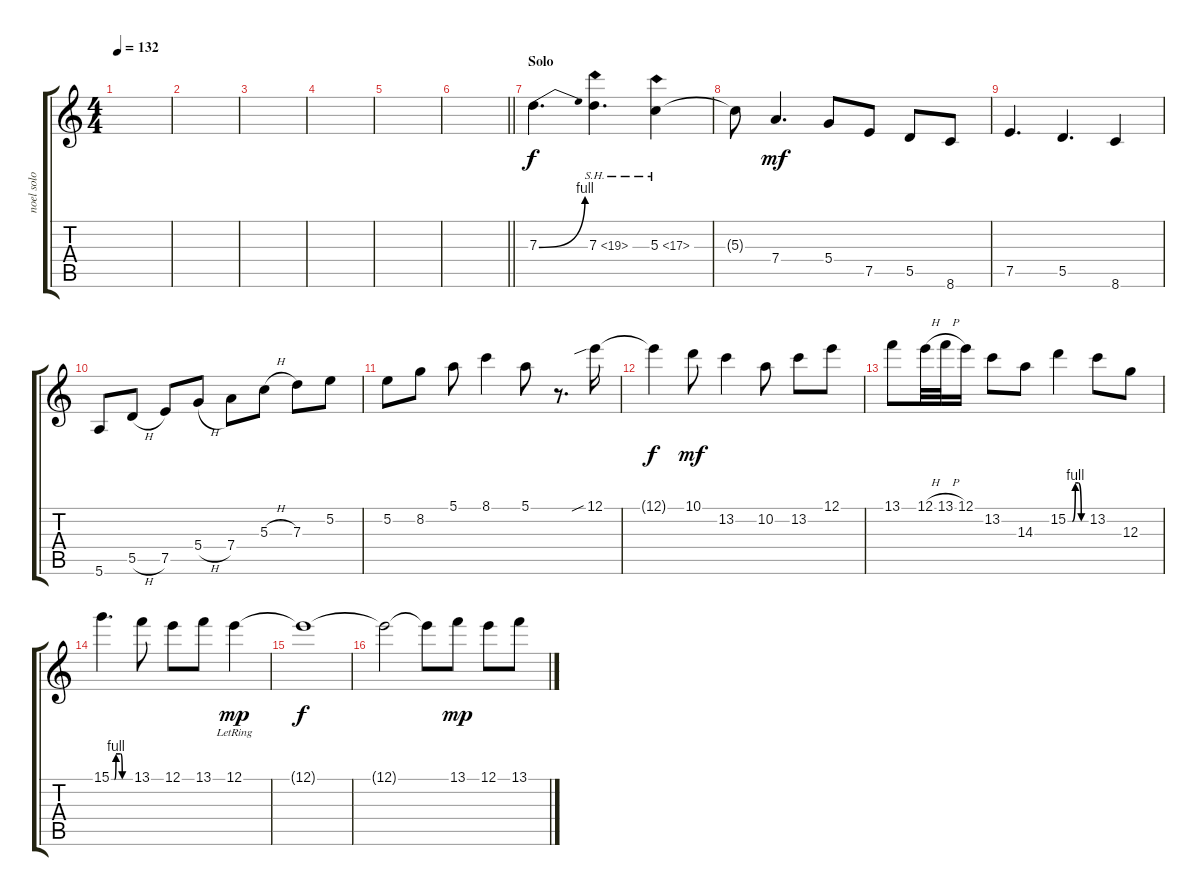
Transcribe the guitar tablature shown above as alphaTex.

\track ("noel solo" "noel solo") {instrument overdrivenguitar}
\staff {score tabs}
\tuning (E4 B3 G3 D3 A2 E2) {hide}
\ts (4 4)
\tempo 132
\clef g2
\ks c
|
|
|
|
|
\barLineRight lightlight
|
\section ("" "Solo")
7.3{be (bend 0 0 60 4)}.4{d} 7.3{sh 12}.4{d} 5.3{sh 12}.4 |
5.3{t}.8{dy f} 7.4.4{d dy mf} 5.4.8 7.5.8 5.5.8 8.6.8 |
7.5.4{d} 5.5.4{d} 8.6.4 |
5.6.8 5.5{h}.8 7.5.8 5.4{h}.8 7.4.8 5.3{h}.8 7.3.8 5.2.8 |
5.2.8 8.2.8 5.1.8 8.1.4 5.1.8 r.8{d} 12.1{sib}.16 |
12.1{t}.4{dy f} 10.1.8{dy mf} 13.2.4 10.2.8 13.2.8 12.1.8 |
13.1.8 12.1{h}.32 13.1{h}.32 12.1.16 13.2.8 14.3.8 15.2{be (custom 0 0 15 0 25 4 35 4 45 0 60 0)}.4 13.2.8 12.3.8 |
15.1{be (custom 0 0 10 0 15 4 30 4 35 0 60 0)}.4{d} 13.1.8 12.1.8 13.1.8 12.1{lr}.4{dy mp} |
12.1{t}.1{dy f} |
12.1{t}.2 12.1{t}.8 13.1.8{dy mp} 12.1.8 13.1.8
